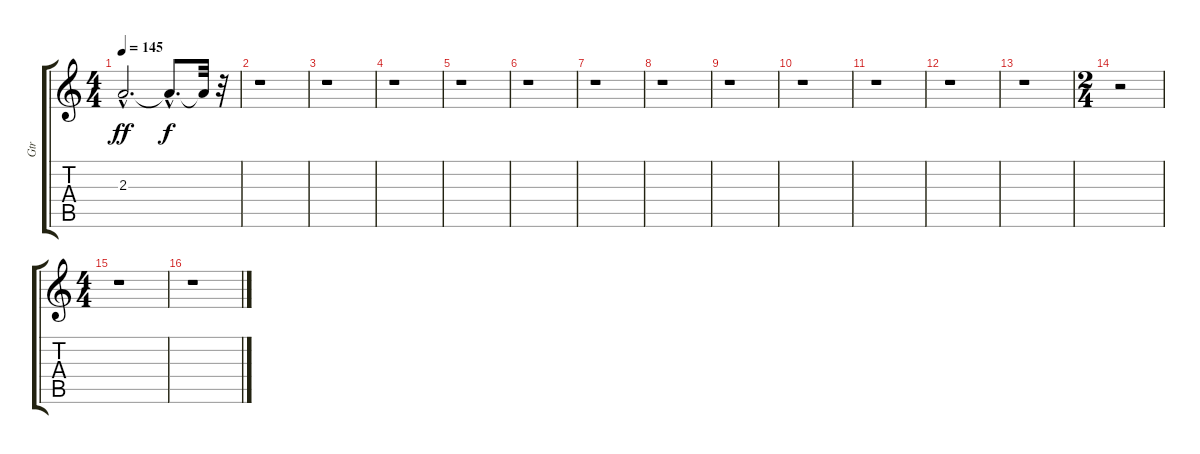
\track ("Gtr" "Gtr") {instrument acousticguitarnylon}
\staff {score tabs}
\tuning (E4 B3 G3 D3 A2 E2) {hide}
\ts (4 4)
\tempo 145
\clef g2
\ks c
2.3{hac}.2{d dy ff} 2.3{hac t}.8{d dy f} 2.3{t}.32 r.32 |
r.1 |
r.1 |
r.1 |
r.1 |
r.1 |
r.1 |
r.1 |
r.1 |
r.1 |
r.1 |
r.1 |
r.1 |
\ts (2 4)
r.2 |
\ts (4 4)
r.1 |
r.1
